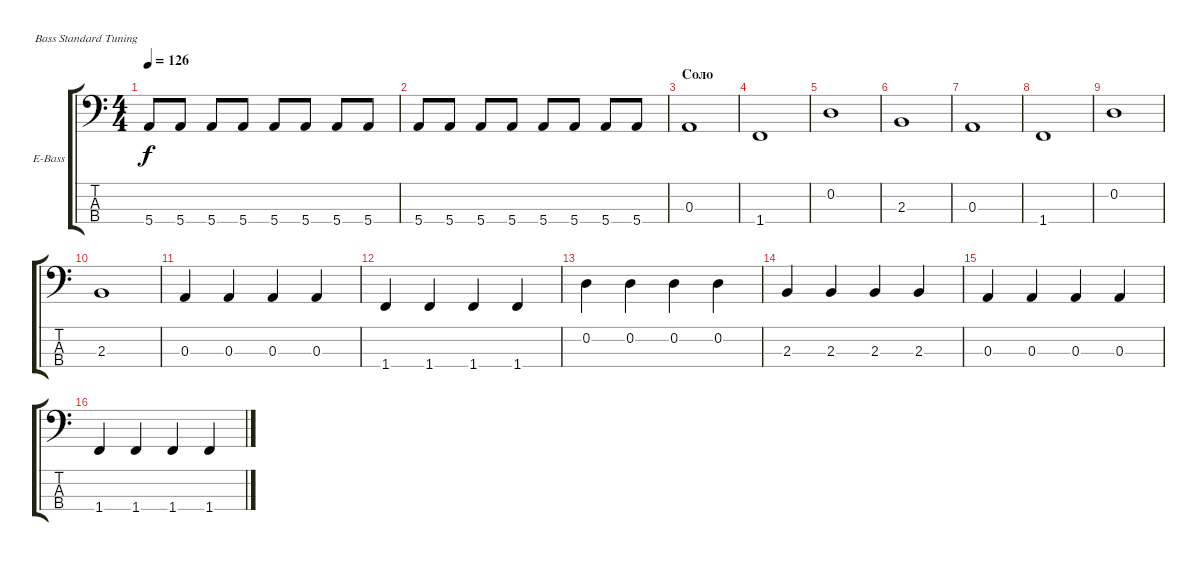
\defaultSystemsLayout 4
\bracketExtendMode groupsimilarinstruments
\firstSystemTrackNameOrientation horizontal
\otherSystemsTrackNameOrientation horizontal
\track ("А. Андреев" "E-Bass") {instrument electricbassfinger}
\staff {score tabs}
\tuning (G2 D2 A1 E1)
\ts (4 4)
\tempo 126
\clef f4
\ks c
5.4.8{dy f} 5.4.8 5.4.8 5.4.8 5.4.8 5.4.8 5.4.8 5.4.8 |
5.4.8 5.4.8 5.4.8 5.4.8 5.4.8 5.4.8 5.4.8 5.4.8 |
\section ("" "Соло")
0.3.1 |
1.4.1 |
0.2.1 |
2.3.1 |
0.3.1 |
1.4.1 |
0.2.1 |
2.3.1 |
0.3.4 0.3.4 0.3.4 0.3.4 |
1.4.4 1.4.4 1.4.4 1.4.4 |
0.2.4 0.2.4 0.2.4 0.2.4 |
2.3.4 2.3.4 2.3.4 2.3.4 |
0.3.4 0.3.4 0.3.4 0.3.4 |
1.4.4 1.4.4 1.4.4 1.4.4
